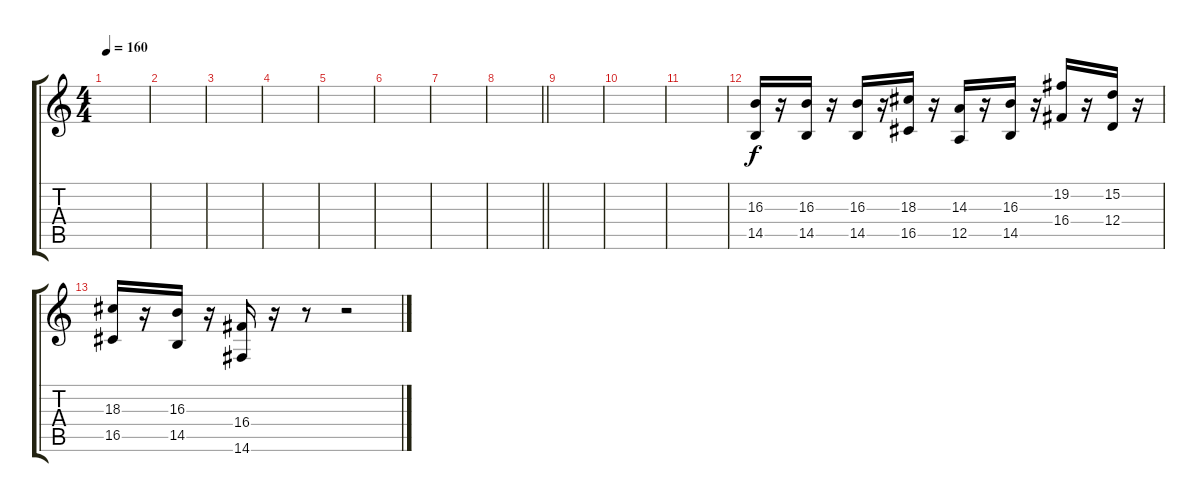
\track "" {instrument stringensemble1}
\staff {score tabs}
\tuning (E4 B3 G3 D3 A2 E2) {hide}
\ts (4 4)
\tempo 160
\clef g2
\ks c
|
|
|
|
|
|
|
\barLineRight lightlight
|
|
|
|
(16.3 14.5).16 r.16 (16.3 14.5).16 r.16 (16.3 14.5).16 r.16 (18.3 16.5).16 r.16 (14.3 12.5).16 r.16 (16.3 14.5).16 r.16 (19.2 16.4).16 r.16 (15.2 12.4).16 r.16 |
(18.3 16.5).16 r.16 (16.3 14.5).16 r.16 (16.4 14.6).16 r.16 r.8 r.2
